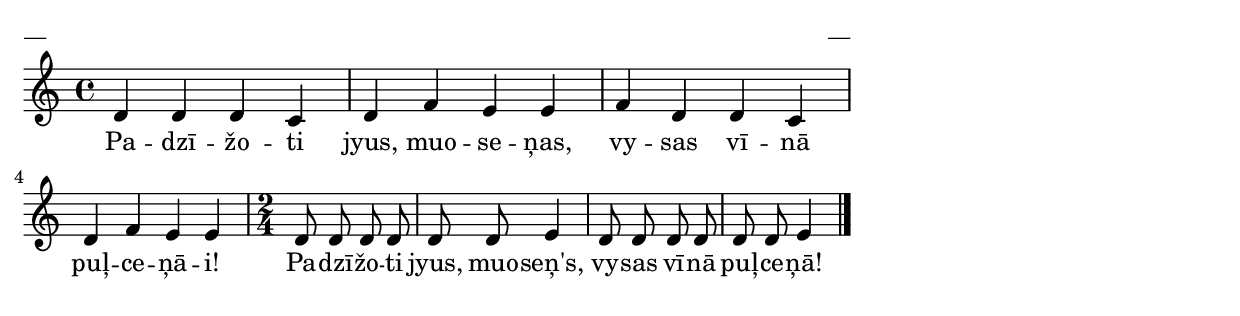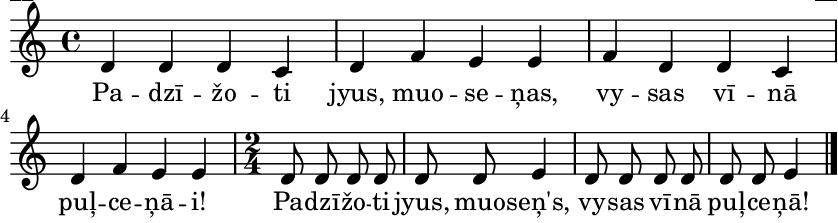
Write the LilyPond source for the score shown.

\version "2.13.18"
#(ly:set-option 'crop #t)

%\header {
%    title = "Padzīžoti jyus, muoseņas"
%}
\paper {
line-width = 14\cm
left-margin = 0.4\cm
between-system-padding = 0.1\cm
between-system-space = 0.1\cm
}
\layout {
indent = #0
ragged-last = ##f
}

voiceA = \relative c' {
\clef "treble"
\key c \major
\time 4/4
d4 d d c | d4 f e e | f4 d d c | d4 f e e 
\time 2/4
d8 d d d | d8 d e4 | d8 d d d | d8 d e4
\bar "|."
} 



lyricA = \lyricmode {
Pa -- dzī -- žo -- ti jyus, muo -- se -- ņas, vy -- sas vī -- nā puļ -- ce -- ņā -- i!
Pa -- dzī -- žo -- ti jyus, muo -- seņ's, vy -- sas vī -- nā puļ -- ce -- ņā!
}


fullScore = <<
\new Staff {
<<
\new Voice = "voiceA" { \oneVoice \autoBeamOff \voiceA }
\new Lyrics \lyricsto "voiceA" \lyricA
>>
}
>>

\score {
\fullScore
\header { piece = "__" opus = "__" }
}
\markup { \with-color #(x11-color 'white) \sans \smaller "__" }
\score {
\unfoldRepeats
\fullScore
\midi {
\context { \Staff \remove "Staff_performer" }
\context { \Voice \consists "Staff_performer" }
}
}


